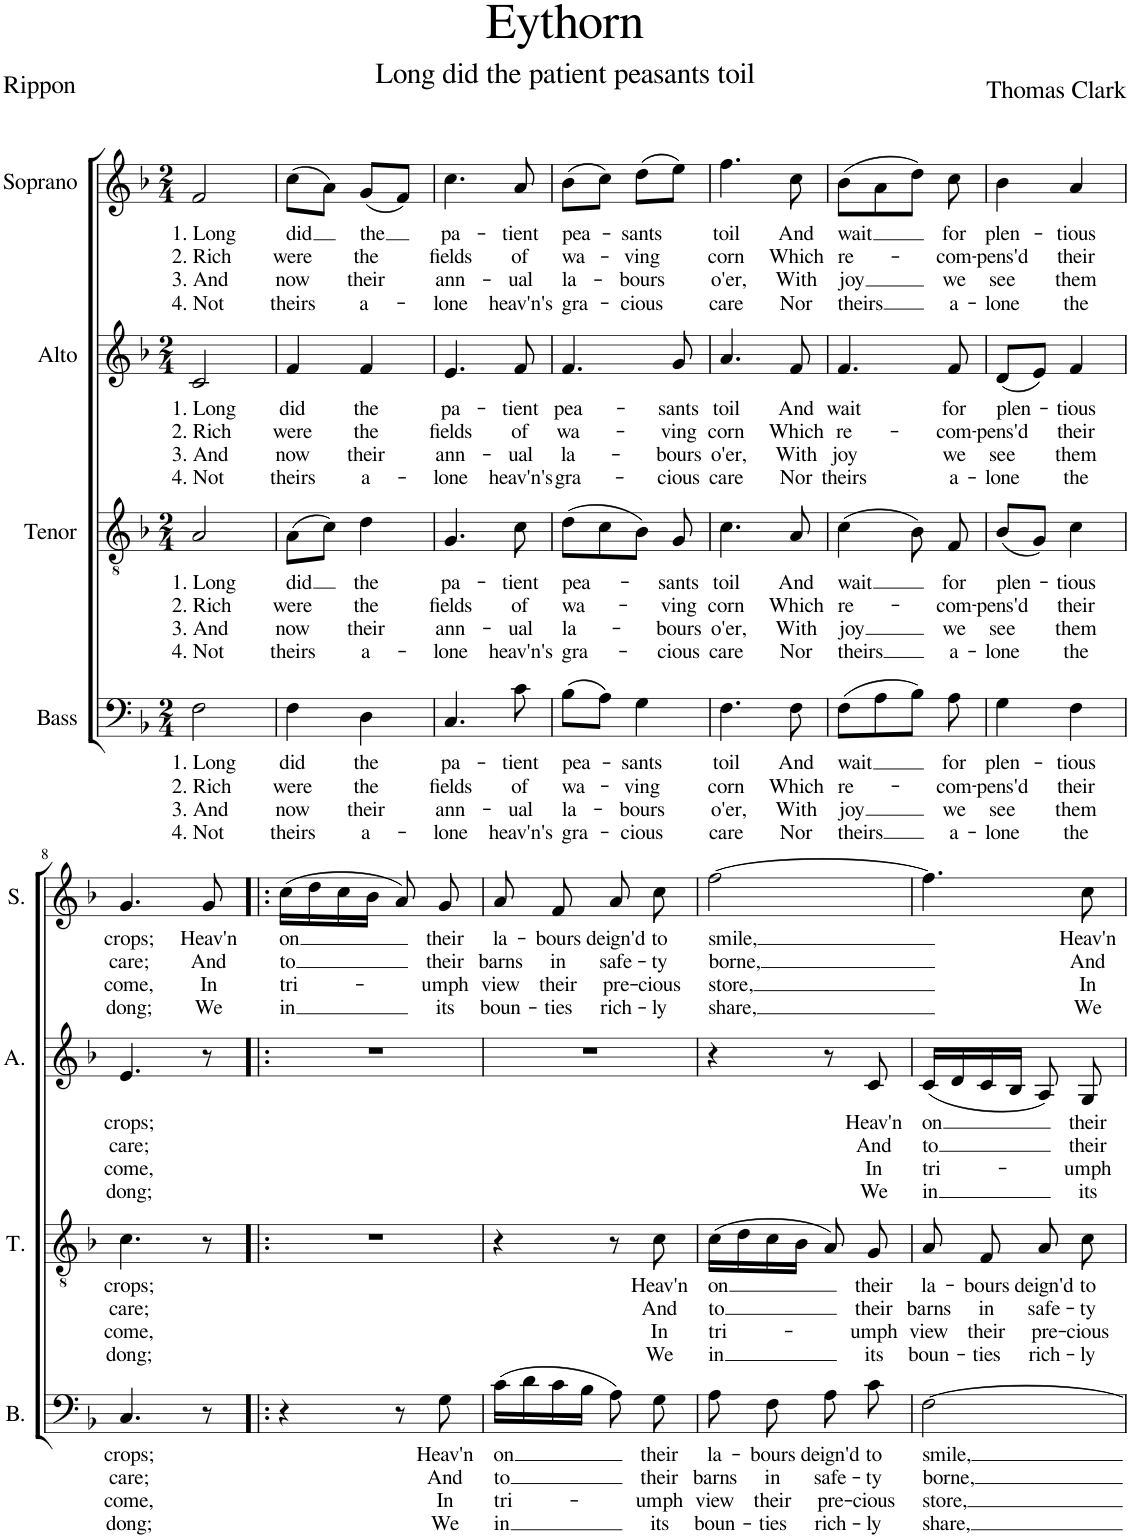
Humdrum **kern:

**kern	**text	**text	**text	**text	**kern	**text	**text	**text	**text	**kern	**text	**text	**text	**text	**kern	**text	**text	**text	**text
*part4	*part4	*part4	*part4	*part4	*part3	*part3	*part3	*part3	*part3	*part2	*part2	*part2	*part2	*part2	*part1	*part1	*part1	*part1	*part1
*staff4	*staff4	*staff4	*staff4	*staff4	*staff3	*staff3	*staff3	*staff3	*staff3	*staff2	*staff2	*staff2	*staff2	*staff2	*staff1	*staff1	*staff1	*staff1	*staff1
*I"Bass	*	*	*	*	*I"Tenor	*	*	*	*	*I"Alto	*	*	*	*	*I"Soprano	*	*	*	*
*I'B.	*	*	*	*	*I'T.	*	*	*	*	*I'A.	*	*	*	*	*I'S.	*	*	*	*
*clefF4	*	*	*	*	*clefGv2	*	*	*	*	*clefG2	*	*	*	*	*clefG2	*	*	*	*
*k[b-]	*	*	*	*	*k[b-]	*	*	*	*	*k[b-]	*	*	*	*	*k[b-]	*	*	*	*
*M2/4	*	*	*	*	*M2/4	*	*	*	*	*M2/4	*	*	*	*	*M2/4	*	*	*	*
=1	=1	=1	=1	=1	=1	=1	=1	=1	=1	=1	=1	=1	=1	=1	=1	=1	=1	=1	=1
!	!LO:LY:b	!LO:LY:b	!LO:LY:b	!LO:LY:b	!	!LO:LY:b	!LO:LY:b	!LO:LY:b	!LO:LY:b	!	!LO:LY:b	!LO:LY:b	!LO:LY:b	!LO:LY:b	!	!LO:LY:b	!LO:LY:b	!LO:LY:b	!LO:LY:b
2F\	1. Long	2. Rich	3. And	4. Not	2A/	1. Long	2. Rich	3. And	4. Not	2c/	1. Long	2. Rich	3. And	4. Not	2f/	1. Long	2. Rich	3. And	4. Not
=2	=2	=2	=2	=2	=2	=2	=2	=2	=2	=2	=2	=2	=2	=2	=2	=2	=2	=2	=2
!	!LO:LY:b	!LO:LY:b	!LO:LY:b	!LO:LY:b	!	!LO:LY:b	!LO:LY:b	!LO:LY:b	!LO:LY:b	!	!LO:LY:b	!LO:LY:b	!LO:LY:b	!LO:LY:b	!	!LO:LY:b	!LO:LY:b	!LO:LY:b	!LO:LY:b
4F\	did	were	now	theirs	(8A\L	did	were	now	theirs	4f/	did	were	now	theirs	(8cc\L	did	were	now	theirs
.	.	.	.	.	8c\J)	.	.	.	.	.	.	.	.	.	8a\J)	.	.	.	.
!	!LO:LY:b	!LO:LY:b	!LO:LY:b	!LO:LY:b	!	!LO:LY:b	!LO:LY:b	!LO:LY:b	!LO:LY:b	!	!LO:LY:b	!LO:LY:b	!LO:LY:b	!LO:LY:b	!	!LO:LY:b	!LO:LY:b	!LO:LY:b	!LO:LY:b
4D\	the	the	their	a-	4d\	the	the	their	a-	4f/	the	the	their	a-	(8g/L	the	the	their	a-
.	.	.	.	.	.	.	.	.	.	.	.	.	.	.	8f/J)	.	.	.	.
=3	=3	=3	=3	=3	=3	=3	=3	=3	=3	=3	=3	=3	=3	=3	=3	=3	=3	=3	=3
!	!LO:LY:b	!LO:LY:b	!LO:LY:b	!LO:LY:b	!	!LO:LY:b	!LO:LY:b	!LO:LY:b	!LO:LY:b	!	!LO:LY:b	!LO:LY:b	!LO:LY:b	!LO:LY:b	!	!LO:LY:b	!LO:LY:b	!LO:LY:b	!LO:LY:b
4.C/	pa-	fields	ann-	-lone	4.G/	pa-	fields	ann-	-lone	4.e/	pa-	fields	ann-	-lone	4.cc\	pa-	fields	ann-	-lone
!	!LO:LY:b	!LO:LY:b	!LO:LY:b	!LO:LY:b	!	!LO:LY:b	!LO:LY:b	!LO:LY:b	!LO:LY:b	!	!LO:LY:b	!LO:LY:b	!LO:LY:b	!LO:LY:b	!	!LO:LY:b	!LO:LY:b	!LO:LY:b	!LO:LY:b
8c\	-tient	of	-ual	heav'n's	8c\	-tient	of	-ual	heav'n's	8f/	-tient	of	-ual	heav'n's	8a/	-tient	of	-ual	heav'n's
=4	=4	=4	=4	=4	=4	=4	=4	=4	=4	=4	=4	=4	=4	=4	=4	=4	=4	=4	=4
!	!LO:LY:b	!LO:LY:b	!LO:LY:b	!LO:LY:b	!	!LO:LY:b	!LO:LY:b	!LO:LY:b	!LO:LY:b	!	!LO:LY:b	!LO:LY:b	!LO:LY:b	!LO:LY:b	!	!LO:LY:b	!LO:LY:b	!LO:LY:b	!LO:LY:b
(8B-\L	pea-	wa-	la-	gra-	(8d\L	pea-	wa-	la-	gra-	4.f/	pea-	wa-	la-	gra-	(8b-\L	pea-	wa-	la-	gra-
8A\J)	.	.	.	.	8c\	.	.	.	.	.	.	.	.	.	8cc\J)	.	.	.	.
!	!LO:LY:b	!LO:LY:b	!LO:LY:b	!LO:LY:b	!	!	!	!	!	!	!	!	!	!	!	!LO:LY:b	!LO:LY:b	!LO:LY:b	!LO:LY:b
4G\	-sants	-ving	-bours	-cious	8B-\J)	.	.	.	.	.	.	.	.	.	(8dd\L	-sants	-ving	-bours	-cious
!	!	!	!	!	!	!LO:LY:b	!LO:LY:b	!LO:LY:b	!LO:LY:b	!	!LO:LY:b	!LO:LY:b	!LO:LY:b	!LO:LY:b	!	!	!	!	!
.	.	.	.	.	8G/	-sants	-ving	-bours	-cious	8g/	sants	ving	bours	cious	8ee\J)	.	.	.	.
=5	=5	=5	=5	=5	=5	=5	=5	=5	=5	=5	=5	=5	=5	=5	=5	=5	=5	=5	=5
!	!LO:LY:b	!LO:LY:b	!LO:LY:b	!LO:LY:b	!	!LO:LY:b	!LO:LY:b	!LO:LY:b	!LO:LY:b	!	!LO:LY:b	!LO:LY:b	!LO:LY:b	!LO:LY:b	!	!LO:LY:b	!LO:LY:b	!LO:LY:b	!LO:LY:b
4.F\	toil	corn	o'er,	care	4.c\	toil	corn	o'er,	care	4.a/	toil	corn	o'er,	care	4.ff\	toil	corn	o'er,	care
!	!LO:LY:b	!LO:LY:b	!LO:LY:b	!LO:LY:b	!	!LO:LY:b	!LO:LY:b	!LO:LY:b	!LO:LY:b	!	!LO:LY:b	!LO:LY:b	!LO:LY:b	!LO:LY:b	!	!LO:LY:b	!LO:LY:b	!LO:LY:b	!LO:LY:b
8F\	And	Which	With	Nor	8A/	And	Which	With	Nor	8f/	And	Which	With	Nor	8cc\	And	Which	With	Nor
=6	=6	=6	=6	=6	=6	=6	=6	=6	=6	=6	=6	=6	=6	=6	=6	=6	=6	=6	=6
!	!LO:LY:b	!LO:LY:b	!LO:LY:b	!LO:LY:b	!	!LO:LY:b	!LO:LY:b	!LO:LY:b	!LO:LY:b	!	!LO:LY:b	!LO:LY:b	!LO:LY:b	!LO:LY:b	!	!LO:LY:b	!LO:LY:b	!LO:LY:b	!LO:LY:b
(8F\L	wait	re-	joy	theirs	(4c\	wait	re-	joy	theirs	4.f/	wait	re-	joy	theirs	(8b-\L	wait	re-	joy	theirs
8A\	.	.	.	.	.	.	.	.	.	.	.	.	.	.	8a\	.	.	.	.
8B-\J)	.	.	.	.	8B-\)	.	.	.	.	.	.	.	.	.	8dd\J)	.	.	.	.
!	!LO:LY:b	!LO:LY:b	!LO:LY:b	!LO:LY:b	!	!LO:LY:b	!LO:LY:b	!LO:LY:b	!LO:LY:b	!	!LO:LY:b	!LO:LY:b	!LO:LY:b	!LO:LY:b	!	!LO:LY:b	!LO:LY:b	!LO:LY:b	!LO:LY:b
8A\	for	-com-	we	a-	8F/	for	-com-	we	a-	8f/	for	-com-	we	a-	8cc\	for	-com-	we	a-
=7	=7	=7	=7	=7	=7	=7	=7	=7	=7	=7	=7	=7	=7	=7	=7	=7	=7	=7	=7
!	!LO:LY:b	!LO:LY:b	!LO:LY:b	!LO:LY:b	!	!LO:LY:b	!LO:LY:b	!LO:LY:b	!LO:LY:b	!	!LO:LY:b	!LO:LY:b	!LO:LY:b	!LO:LY:b	!	!LO:LY:b	!LO:LY:b	!LO:LY:b	!LO:LY:b
4G\	plen-	-pens'd	see	-lone	(8B-/L	plen-	-pens'd	see	-lone	(8d/L	plen-	-pens'd	see	-lone	4b-\	plen-	-pens'd	see	-lone
.	.	.	.	.	8G/J)	.	.	.	.	8e/J)	.	.	.	.	.	.	.	.	.
!	!LO:LY:b	!LO:LY:b	!LO:LY:b	!LO:LY:b	!	!LO:LY:b	!LO:LY:b	!LO:LY:b	!LO:LY:b	!	!LO:LY:b	!LO:LY:b	!LO:LY:b	!LO:LY:b	!	!LO:LY:b	!LO:LY:b	!LO:LY:b	!LO:LY:b
4F\	-tious	their	them	the	4c\	-tious	their	them	the	4f/	-tious	their	them	the	4a/	-tious	their	them	the
!!LO:LB:g=z
=8	=8	=8	=8	=8	=8	=8	=8	=8	=8	=8	=8	=8	=8	=8	=8	=8	=8	=8	=8
!	!LO:LY:b	!LO:LY:b	!LO:LY:b	!LO:LY:b	!	!LO:LY:b	!LO:LY:b	!LO:LY:b	!LO:LY:b	!	!LO:LY:b	!LO:LY:b	!LO:LY:b	!LO:LY:b	!	!LO:LY:b	!LO:LY:b	!LO:LY:b	!LO:LY:b
4.C/	crops;	care;	come,	dong;	4.c\	crops;	care;	come,	dong;	4.e/	crops;	care;	come,	dong;	4.g/	crops;	care;	come,	dong;
!	!	!	!	!	!	!	!	!	!	!	!	!	!	!	!	!LO:LY:b	!LO:LY:b	!LO:LY:b	!LO:LY:b
8r	.	.	.	.	8r	.	.	.	.	8r	.	.	.	.	8g/	Heav'n	And	In	We
=9!|:	=9!|:	=9!|:	=9!|:	=9!|:	=9!|:	=9!|:	=9!|:	=9!|:	=9!|:	=9!|:	=9!|:	=9!|:	=9!|:	=9!|:	=9!|:	=9!|:	=9!|:	=9!|:	=9!|:
!	!	!	!	!	!	!	!	!	!	!	!	!	!	!	!	!LO:LY:b	!LO:LY:b	!LO:LY:b	!LO:LY:b
4r	.	.	.	.	2r	.	.	.	.	2r	.	.	.	.	(16cc\LL	on	to	tri-	in
.	.	.	.	.	.	.	.	.	.	.	.	.	.	.	16dd\	.	.	.	.
.	.	.	.	.	.	.	.	.	.	.	.	.	.	.	16cc\	.	.	.	.
.	.	.	.	.	.	.	.	.	.	.	.	.	.	.	16b-\JJ	.	.	.	.
8r	.	.	.	.	.	.	.	.	.	.	.	.	.	.	8a/)	.	.	.	.
!	!LO:LY:b	!LO:LY:b	!LO:LY:b	!LO:LY:b	!	!	!	!	!	!	!	!	!	!	!	!LO:LY:b	!LO:LY:b	!LO:LY:b	!LO:LY:b
8G\	Heav'n	And	In	We	.	.	.	.	.	.	.	.	.	.	8g/	their	their	-umph	its
=10	=10	=10	=10	=10	=10	=10	=10	=10	=10	=10	=10	=10	=10	=10	=10	=10	=10	=10	=10
!	!LO:LY:b	!LO:LY:b	!LO:LY:b	!LO:LY:b	!	!	!	!	!	!	!	!	!	!	!	!LO:LY:b	!LO:LY:b	!LO:LY:b	!LO:LY:b
(16c\LL	on	to	tri-	in	4r	.	.	.	.	2r	.	.	.	.	8a/	la-	barns	view	boun-
16d\	.	.	.	.	.	.	.	.	.	.	.	.	.	.	.	.	.	.	.
!	!	!	!	!	!	!	!	!	!	!	!	!	!	!	!	!LO:LY:b	!LO:LY:b	!LO:LY:b	!LO:LY:b
16c\	.	.	.	.	.	.	.	.	.	.	.	.	.	.	8f/	-bours	in	their	-ties
16B-\JJ	.	.	.	.	.	.	.	.	.	.	.	.	.	.	.	.	.	.	.
!	!	!	!	!	!	!	!	!	!	!	!	!	!	!	!	!LO:LY:b	!LO:LY:b	!LO:LY:b	!LO:LY:b
8A\)	.	.	.	.	8r	.	.	.	.	.	.	.	.	.	8a/	deign'd	safe-	pre-	rich-
!	!LO:LY:b	!LO:LY:b	!LO:LY:b	!LO:LY:b	!	!LO:LY:b	!LO:LY:b	!LO:LY:b	!LO:LY:b	!	!	!	!	!	!	!LO:LY:b	!LO:LY:b	!LO:LY:b	!LO:LY:b
8G\	their	their	-umph	its	8c\	Heav'n	And	In	We	.	.	.	.	.	8cc\	to	-ty	-cious	-ly
=11	=11	=11	=11	=11	=11	=11	=11	=11	=11	=11	=11	=11	=11	=11	=11	=11	=11	=11	=11
!	!LO:LY:b	!LO:LY:b	!LO:LY:b	!LO:LY:b	!	!LO:LY:b	!LO:LY:b	!LO:LY:b	!LO:LY:b	!	!	!	!	!	!	!LO:LY:b	!LO:LY:b	!LO:LY:b	!LO:LY:b
8A\	la-	barns	view	boun-	(16c\LL	on	to	tri-	in	4r	.	.	.	.	[2ff\	smile,	borne,	store,	share,
.	.	.	.	.	16d\	.	.	.	.	.	.	.	.	.	.	.	.	.	.
!	!LO:LY:b	!LO:LY:b	!LO:LY:b	!LO:LY:b	!	!	!	!	!	!	!	!	!	!	!	!	!	!	!
8F\	-bours	in	their	-ties	16c\	.	.	.	.	.	.	.	.	.	.	.	.	.	.
.	.	.	.	.	16B-\JJ	.	.	.	.	.	.	.	.	.	.	.	.	.	.
!	!LO:LY:b	!LO:LY:b	!LO:LY:b	!LO:LY:b	!	!	!	!	!	!	!	!	!	!	!	!	!	!	!
8A\	deign'd	safe-	pre-	rich-	8A/)	.	.	.	.	8r	.	.	.	.	.	.	.	.	.
!	!LO:LY:b	!LO:LY:b	!LO:LY:b	!LO:LY:b	!	!LO:LY:b	!LO:LY:b	!LO:LY:b	!LO:LY:b	!	!LO:LY:b	!LO:LY:b	!LO:LY:b	!LO:LY:b	!	!	!	!	!
8c\	to	-ty	-cious	-ly	8G/	their	their	-umph	its	8c/	Heav'n	And	In	We	.	.	.	.	.
=12	=12	=12	=12	=12	=12	=12	=12	=12	=12	=12	=12	=12	=12	=12	=12	=12	=12	=12	=12
!	!LO:LY:b	!LO:LY:b	!LO:LY:b	!LO:LY:b	!	!LO:LY:b	!LO:LY:b	!LO:LY:b	!LO:LY:b	!	!LO:LY:b	!LO:LY:b	!LO:LY:b	!LO:LY:b	!	!	!	!	!
[2F\	smile,	borne,	store,	share,	8A/	la-	barns	view	boun-	(16c/LL	on	to	tri-	in	4.ff\]	.	.	.	.
.	.	.	.	.	.	.	.	.	.	16d/	.	.	.	.	.	.	.	.	.
!	!	!	!	!	!	!LO:LY:b	!LO:LY:b	!LO:LY:b	!LO:LY:b	!	!	!	!	!	!	!	!	!	!
.	.	.	.	.	8F/	-bours	in	their	-ties	16c/	.	.	.	.	.	.	.	.	.
.	.	.	.	.	.	.	.	.	.	16B-/JJ	.	.	.	.	.	.	.	.	.
!	!	!	!	!	!	!LO:LY:b	!LO:LY:b	!LO:LY:b	!LO:LY:b	!	!	!	!	!	!	!	!	!	!
.	.	.	.	.	8A/	deign'd	safe-	pre-	rich-	8A/)	.	.	.	.	.	.	.	.	.
!	!	!	!	!	!	!LO:LY:b	!LO:LY:b	!LO:LY:b	!LO:LY:b	!	!LO:LY:b	!LO:LY:b	!LO:LY:b	!LO:LY:b	!	!LO:LY:b	!LO:LY:b	!LO:LY:b	!LO:LY:b
.	.	.	.	.	8c\	to	-ty	-cious	-ly	8G/	their	their	-umph	its	8cc\	Heav'n	And	In	We
=	=	=	=	=	=	=	=	=	=	=	=	=	=	=	=	=	=	=	=
*-	*-	*-	*-	*-	*-	*-	*-	*-	*-	*-	*-	*-	*-	*-	*-	*-	*-	*-	*-
